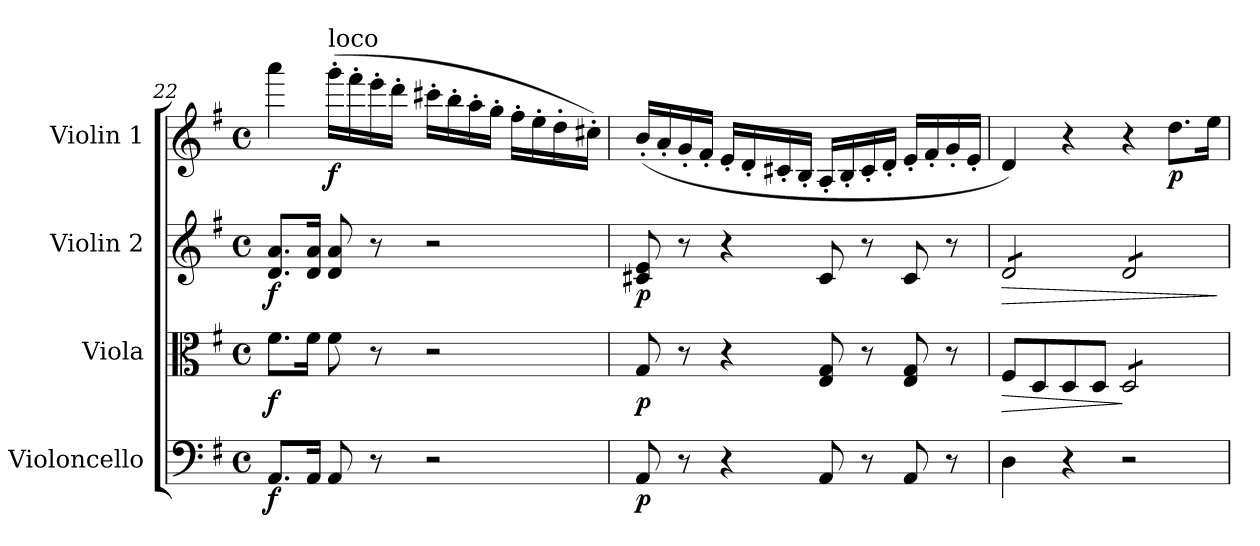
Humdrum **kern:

**kern	**dynam	**kern	**dynam	**kern	**dynam	**kern	**dynam
*part4	*part4	*part3	*part3	*part2	*part2	*part1	*part1
*staff4	*staff4	*staff3	*staff3	*staff2	*staff2	*staff1	*staff1
*I"Violoncello	*	*I"Viola	*	*I"Violin 2	*	*I"Violin 1	*
*I'Vc	*	*I'Vla	*	*I'Vln	*	*I'Vln	*
*clefF4	*	*clefC3	*	*clefG2	*	*clefG2	*
*k[f#]	*	*k[f#]	*	*k[f#]	*	*k[f#]	*
*M4/4	*	*M4/4	*	*M4/4	*	*M4/4	*
*met(c)	*	*met(c)	*	*met(c)	*	*met(c)	*
=22	=22	=22	=22	=22	=22	=22	=22
!	!LO:DY:b	!	!LO:DY:b	!	!LO:DY:b	!	!
8.AA/L	f	8.f#\L	f	8.d/ 8.a/L	f	4aaa\	.
16AA/Jk	.	16f#\Jk	.	16d/ 16a/Jk	.	.	.
!	!	!	!	!	!	!LO:TX:a:t=loco	!
!	!	!	!	!	!	!	!LO:DY:b
8AA/	.	8f#\	.	8d/ 8a/	.	(16ggg'\LL	f
.	.	.	.	.	.	16fff#'\	.
8r	.	8r	.	8r	.	16eee'\	.
.	.	.	.	.	.	16ddd'\JJ	.
2r	.	2r	.	2r	.	16ccc#X'\LL	.
.	.	.	.	.	.	16bb'\	.
.	.	.	.	.	.	16aa'\	.
.	.	.	.	.	.	16gg'\JJ	.
.	.	.	.	.	.	16ff#'\LL	.
.	.	.	.	.	.	16ee'\	.
.	.	.	.	.	.	16dd'\	.
.	.	.	.	.	.	16cc#X'\JJ)	.
=23	=23	=23	=23	=23	=23	=23	=23
!	!LO:DY:b	!	!LO:DY:b	!	!LO:DY:b	!	!
8AA/	p	8G/	p	8c#X/ 8e/	p	(>16b'/LL	.
.	.	.	.	.	.	16a'/	.
8r	.	8r	.	8r	.	16g'/	.
.	.	.	.	.	.	16f#'/JJ	.
4r	.	4r	.	4r	.	16e'/LL	.
.	.	.	.	.	.	16d'/	.
.	.	.	.	.	.	16c#X'/	.
.	.	.	.	.	.	16B'/JJ	.
8AA/	.	8E/ 8G/	.	8c#/	.	16A'/LL	.
.	.	.	.	.	.	16B'/	.
8r	.	8r	.	8r	.	16c#'/	.
.	.	.	.	.	.	16d'/JJ	.
8AA/	.	8E/ 8G/	.	8c#/	.	16e'/LL	.
.	.	.	.	.	.	16f#'/	.
8r	.	8r	.	8r	.	16g'/	.
.	.	.	.	.	.	16e'/JJ	.
!!LO:LB:g=z
=24	=24	=24	=24	=24	=24	=24	=24
!	!	!	!LO:HP:b	!	!LO:HP:b	!	!
*	*	*	*	*tremolo	*	*	*
4D\	.	8F#/L	>	8d/L	>	4d/)	.
.	.	8D/	.	8d/	.	.	.
4r	.	8D/	.	8d/	.	4r	.
.	.	8D/J	.	8d/J	.	.	.
*	*	*tremolo	*	*	*	*	*
2r	.	8D/L	]	8d/L	.	4r	.
.	.	8D/	.	8d/	.	.	.
!	!	!	!	!	!	!	!LO:DY:b
.	.	8D/	.	8d/	.	8.dd\L	p
.	.	8D/J	.	8d/J	.	.	.
*	*	*	*	*Xtremolo	*	*	*
*	*	*Xtremolo	*	*	*	*	*
.	.	.	.	.	.	16ee\Jk	.
.	.	.	.	.	]	.	.
=	=	=	=	=	=	=	=
*-	*-	*-	*-	*-	*-	*-	*-
